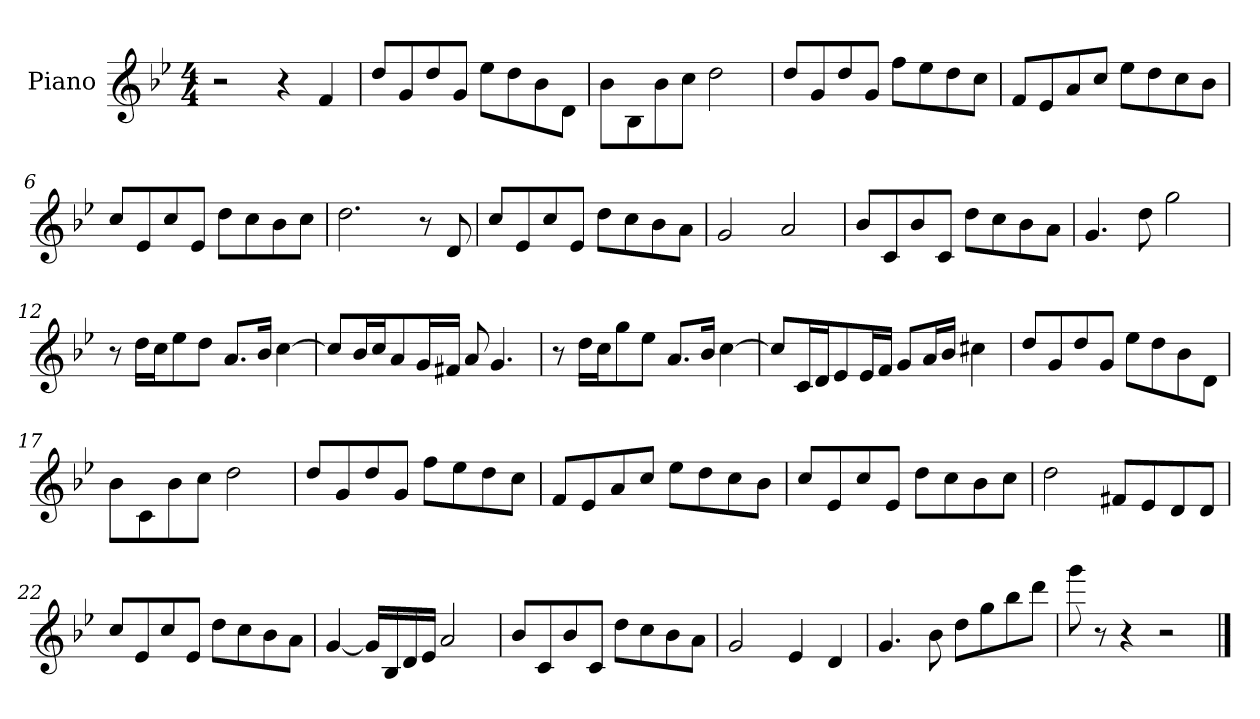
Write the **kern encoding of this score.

**kern
*part1
*staff1
*I"Piano
*I'Pno.
*clefG2
*k[b-e-]
*B-:
*M4/4
=1
2r
4r
4f/
=2
8dd/L
8g/
8dd/
8g/J
8ee-\L
8dd\
8b-\
8d\J
=3
8b-\L
8B-\
8b-\
8cc\J
2dd\
=4
8dd/L
8g/
8dd/
8g/J
8ff\L
8ee-\
8dd\
8cc\J
!!LO:LB:g=z
=5
8f/L
8e-/
8a/
8cc/J
8ee-\L
8dd\
8cc\
8b-\J
=6
8cc/L
8e-/
8cc/
8e-/J
8dd\L
8cc\
8b-\
8cc\J
=7
2.dd\
8r
8d/
=8
8cc/L
8e-/
8cc/
8e-/J
8dd\L
8cc\
8b-\
8a\J
!!LO:LB:g=z
=9
2g/
2a/
=10
8b-/L
8c/
8b-/
8c/J
8dd\L
8cc\
8b-\
8a\J
=11
4.g/
8dd\
2gg\
=12
8r
16dd\LL
16cc\J
8ee-\
8dd\J
8.a/L
16b-/Jk
[4cc\
!!LO:LB:g=z
=13
8cc/L]
16b-/L
16cc/J
8a/
16g/L
16f#X/JJ
8a/
4.g/
=14
8r
16dd\LL
16cc\J
8gg\
8ee-\J
8.a/L
16b-/Jk
[4cc\
=15
8cc/L]
16c/L
16d/J
8e-/
16e-/L
16f/JJ
8g/L
16a/L
16b-/JJ
4cc#X\
=16
8dd/L
8g/
8dd/
8g/J
8ee-\L
8dd\
8b-\
8d\J
!!LO:LB:g=z
=17
8b-\L
8c\
8b-\
8cc\J
2dd\
=18
8dd/L
8g/
8dd/
8g/J
8ff\L
8ee-\
8dd\
8cc\J
=19
8f/L
8e-/
8a/
8cc/J
8ee-\L
8dd\
8cc\
8b-\J
=20
8cc/L
8e-/
8cc/
8e-/J
8dd\L
8cc\
8b-\
8cc\J
!!LO:LB:g=z
=21
2dd\
8f#X/L
8e-/
8d/
8d/J
=22
8cc/L
8e-/
8cc/
8e-/J
8dd\L
8cc\
8b-\
8a\J
=23
[4g/
16g/LL]
16B-/
16d/
16e-/JJ
2a/
=24
8b-/L
8c/
8b-/
8c/J
8dd\L
8cc\
8b-\
8a\J
!!LO:LB:g=z
=25
2g/
4e-/
4d/
=26
4.g/
8b-\
8dd\L
8gg\
8bb-\
8ddd\J
=27
8ggg\
8r
4r
2r
==
*-
